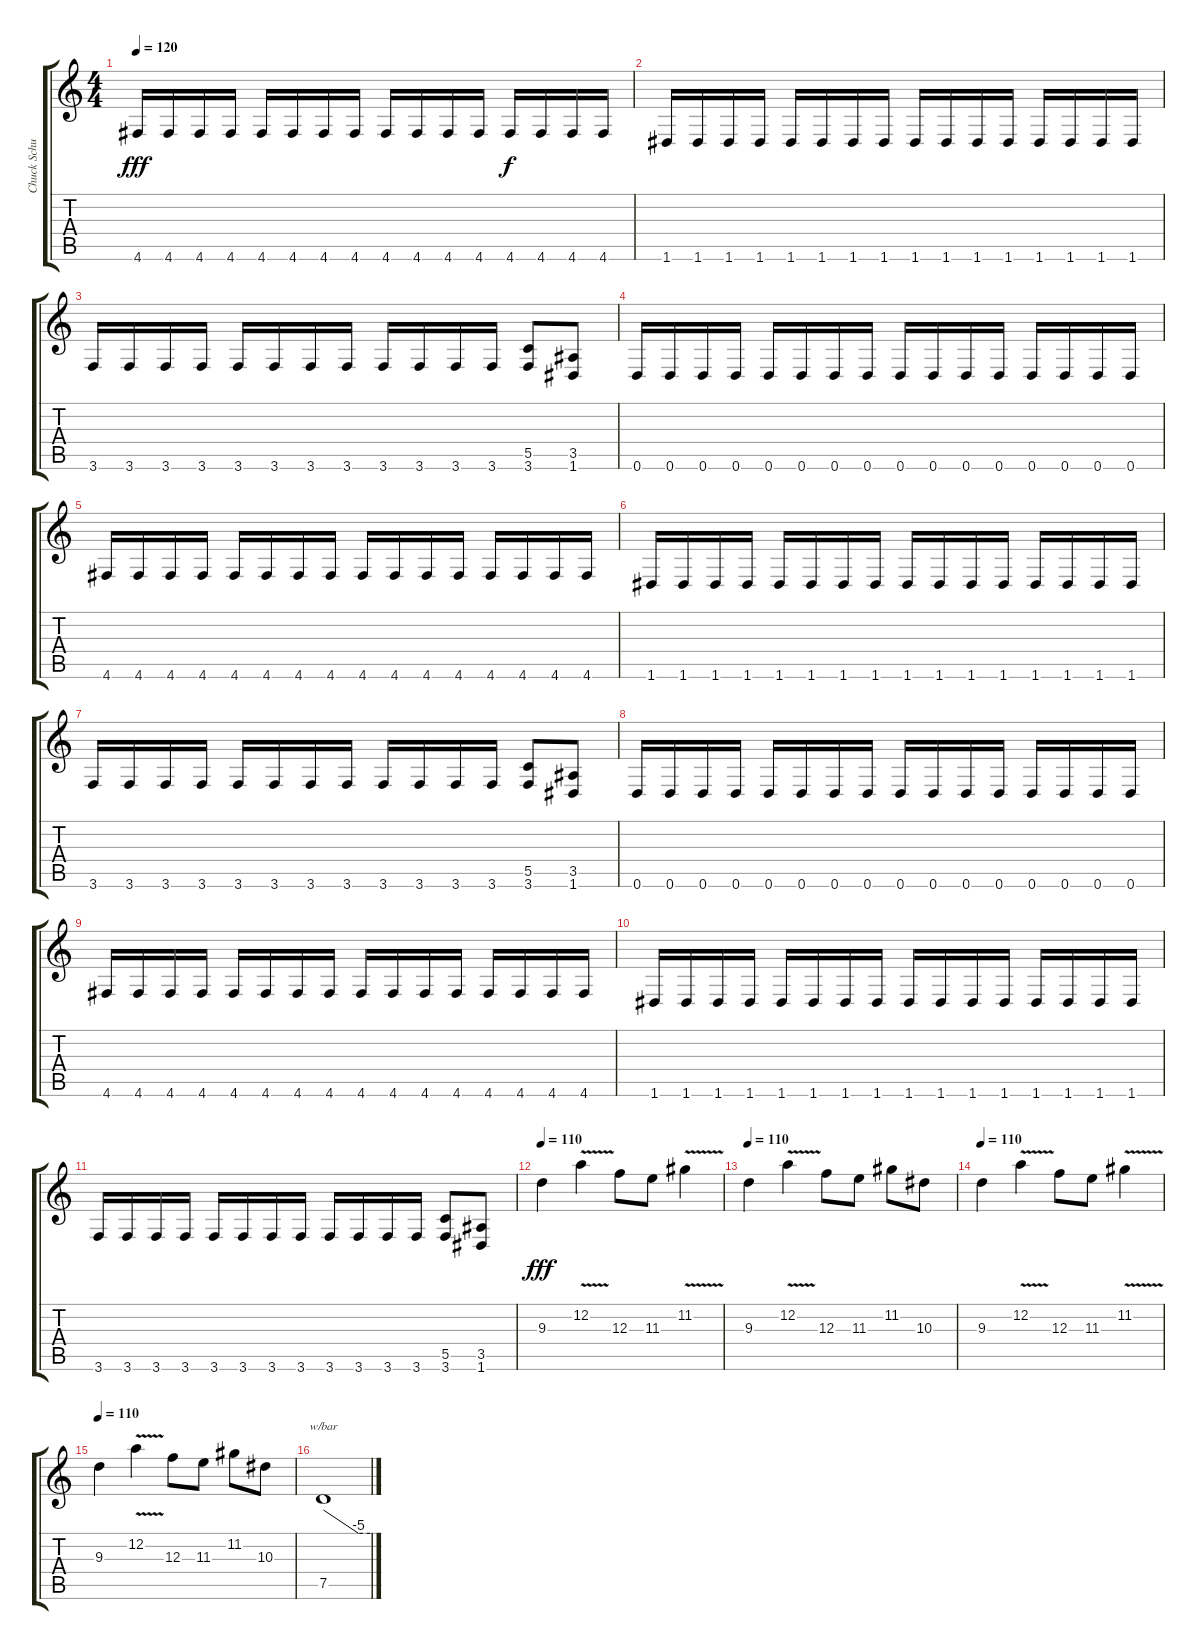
\track ("Chuck Schuldiner" "Chuck Schu") {instrument distortionguitar}
\staff {score tabs}
\tuning (D4 A3 F3 C3 G2 D2) {hide}
\ts (4 4)
\tempo 120
\clef g2
\ks c
4.6.16{dy fff} 4.6.16 4.6.16 4.6.16 4.6.16 4.6.16 4.6.16 4.6.16 4.6.16 4.6.16 4.6.16 4.6.16 4.6.16{dy f} 4.6.16 4.6.16 4.6.16 |
1.6.16 1.6.16 1.6.16 1.6.16 1.6.16 1.6.16 1.6.16 1.6.16 1.6.16 1.6.16 1.6.16 1.6.16 1.6.16 1.6.16 1.6.16 1.6.16 |
3.6.16 3.6.16 3.6.16 3.6.16 3.6.16 3.6.16 3.6.16 3.6.16 3.6.16 3.6.16 3.6.16 3.6.16 (5.5 3.6).8 (3.5 1.6).8 |
0.6.16{instrument distortionguitar} 0.6.16 0.6.16 0.6.16 0.6.16 0.6.16 0.6.16 0.6.16 0.6.16 0.6.16 0.6.16 0.6.16 0.6.16 0.6.16 0.6.16 0.6.16 |
4.6.16 4.6.16 4.6.16 4.6.16 4.6.16 4.6.16 4.6.16 4.6.16 4.6.16 4.6.16 4.6.16 4.6.16 4.6.16 4.6.16 4.6.16 4.6.16 |
1.6.16 1.6.16 1.6.16 1.6.16 1.6.16 1.6.16 1.6.16 1.6.16 1.6.16 1.6.16 1.6.16 1.6.16 1.6.16 1.6.16 1.6.16 1.6.16 |
3.6.16 3.6.16 3.6.16 3.6.16 3.6.16 3.6.16 3.6.16 3.6.16 3.6.16 3.6.16 3.6.16 3.6.16 (5.5 3.6).8 (3.5 1.6).8 |
0.6.16{instrument distortionguitar} 0.6.16 0.6.16 0.6.16 0.6.16 0.6.16 0.6.16 0.6.16 0.6.16 0.6.16 0.6.16 0.6.16 0.6.16 0.6.16 0.6.16 0.6.16 |
4.6.16 4.6.16 4.6.16 4.6.16 4.6.16 4.6.16 4.6.16 4.6.16 4.6.16 4.6.16 4.6.16 4.6.16 4.6.16 4.6.16 4.6.16 4.6.16 |
1.6.16 1.6.16 1.6.16 1.6.16 1.6.16 1.6.16 1.6.16 1.6.16 1.6.16 1.6.16 1.6.16 1.6.16 1.6.16 1.6.16 1.6.16 1.6.16 |
3.6.16 3.6.16 3.6.16 3.6.16 3.6.16 3.6.16 3.6.16 3.6.16 3.6.16 3.6.16 3.6.16 3.6.16 (5.5 3.6).8 (3.5 1.6).8 |
\tempo 110
9.3.4{dy fff} 12.2{v}.4 12.3.8 11.3.8 11.2{v}.4 |
\tempo 110
9.3.4 12.2{v}.4 12.3.8 11.3.8 11.2.8 10.3.8 |
\tempo 110
9.3.4 12.2{v}.4 12.3.8 11.3.8 11.2{v}.4 |
\tempo 110
9.3.4 12.2{v}.4 12.3.8 11.3.8 11.2.8 10.3.8 |
7.5.1{tbe (custom default 0 0 45 -20 60 -20)}
